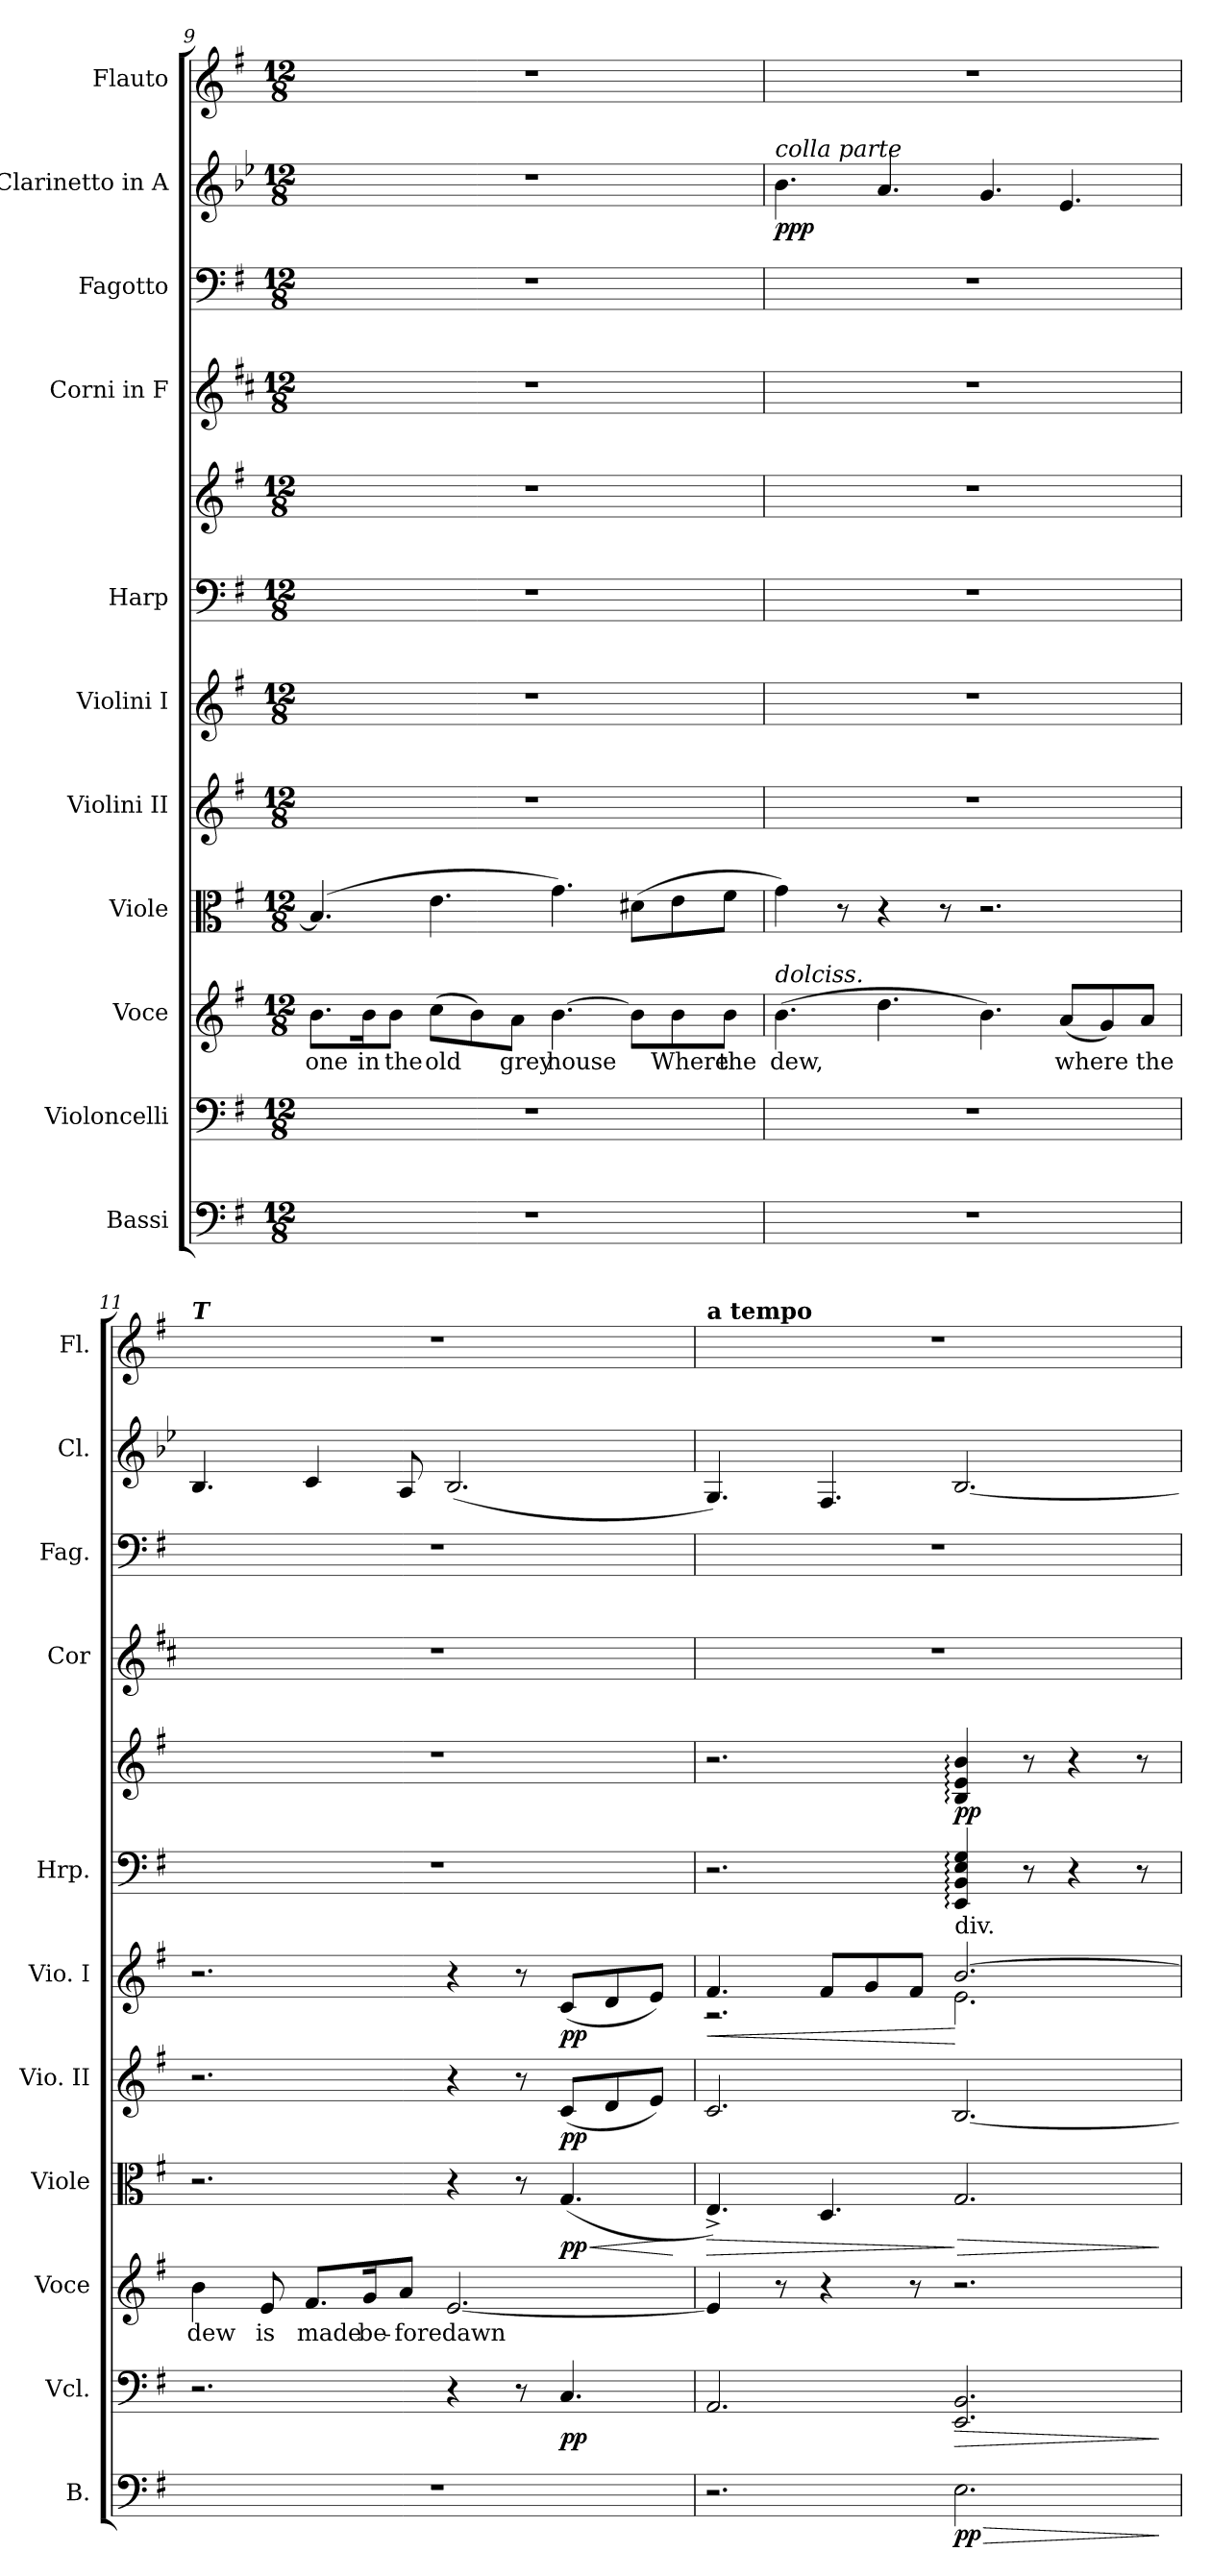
**kern	**dynam	**kern	**dynam	**kern	**text	**kern	**dynam	**kern	**dynam	**kern	**dynam	**kern	**kern	**dynam	**kern	**kern	**kern	**dynam	**kern
*part11	*part11	*part10	*part10	*part9	*part9	*part8	*part8	*part7	*part7	*part6	*part6	*part5	*part5	*part5	*part4	*part3	*part2	*part2	*part1
*staff12	*staff12	*staff11	*staff11	*staff10	*staff10	*staff9	*staff9	*staff8	*staff8	*staff7	*staff7	*staff6	*staff5	*staff5/6	*staff4	*staff3	*staff2	*staff2	*staff1
*I"Bassi	*	*I"Violoncelli	*	*I"Voce	*	*I"Viole	*	*I"Violini II	*	*I"Violini I	*	*I"Harp	*	*	*I"Corni in F	*I"Fagotto	*I"Clarinetto in A	*	*I"Flauto
*I'B.	*	*I'Vcl.	*	*I'Voce	*	*I'Viole	*	*I'Vio. II	*	*I'Vio. I	*	*I'Hrp.	*	*	*I'Cor	*I'Fag.	*I'Cl.	*	*I'Fl.
!!LO:PB:g=z
*clefF4	*	*clefF4	*	*clefG2	*	*clefC3	*	*clefG2	*	*clefG2	*	*clefF4	*clefG2	*	*clefG2	*clefF4	*clefG2	*	*clefG2
*ITrd7c12	*	*	*	*	*	*	*	*	*	*	*	*	*	*	*ITrd4c7	*	*ITrd2c3	*	*
*k[f#]	*	*k[f#]	*	*k[f#]	*	*k[f#]	*	*k[f#]	*	*k[f#]	*	*k[f#]	*k[f#]	*	*k[f#]	*k[f#]	*k[f#]	*	*k[f#]
*M12/8	*	*M12/8	*	*M12/8	*	*M12/8	*	*M12/8	*	*M12/8	*	*M12/8	*M12/8	*	*M12/8	*M12/8	*M12/8	*	*M12/8
=9	=9	=9	=9	=9	=9	=9	=9	=9	=9	=9	=9	=9	=9	=9	=9	=9	=9	=9	=9
!	!	!	!	!	!LO:LY:b	!	!	!	!	!	!	!	!	!	!	!	!	!	!
1.r	.	1.r	.	8.b\L	one	(4.B/]	.	1.r	.	1.r	.	1.r	1.r	.	1.r	1.r	1.r	.	1.r
!	!	!	!	!	!LO:LY:b	!	!	!	!	!	!	!	!	!	!	!	!	!	!
.	.	.	.	16b\K	in	.	.	.	.	.	.	.	.	.	.	.	.	.	.
!	!	!	!	!	!LO:LY:b	!	!	!	!	!	!	!	!	!	!	!	!	!	!
.	.	.	.	8b\J	the	.	.	.	.	.	.	.	.	.	.	.	.	.	.
!	!	!	!	!	!LO:LY:b	!	!	!	!	!	!	!	!	!	!	!	!	!	!
.	.	.	.	(8cc\L	old	4.e\	.	.	.	.	.	.	.	.	.	.	.	.	.
.	.	.	.	8b\)	.	.	.	.	.	.	.	.	.	.	.	.	.	.	.
!	!	!	!	!	!LO:LY:b	!	!	!	!	!	!	!	!	!	!	!	!	!	!
.	.	.	.	8a\J	grey	.	.	.	.	.	.	.	.	.	.	.	.	.	.
!	!	!	!	!	!LO:LY:b	!	!	!	!	!	!	!	!	!	!	!	!	!	!
.	.	.	.	[4.b\	house	4.g\)	.	.	.	.	.	.	.	.	.	.	.	.	.
.	.	.	.	8b\L]	.	(8d#X\L	.	.	.	.	.	.	.	.	.	.	.	.	.
!	!	!	!	!	!LO:LY:b	!	!	!	!	!	!	!	!	!	!	!	!	!	!
.	.	.	.	8b\	Where	8e\	.	.	.	.	.	.	.	.	.	.	.	.	.
!	!	!	!	!	!LO:LY:b	!	!	!	!	!	!	!	!	!	!	!	!	!	!
.	.	.	.	8b\J	the	8f#\J	.	.	.	.	.	.	.	.	.	.	.	.	.
=10	=10	=10	=10	=10	=10	=10	=10	=10	=10	=10	=10	=10	=10	=10	=10	=10	=10	=10	=10
!	!	!	!	!	!	!	!	!	!	!	!	!	!	!	!	!	!LO:TX:a:i:t=colla parte	!	!
!	!	!	!	!LO:TX:a:i:t=dolciss.	!	!	!	!	!	!	!	!	!	!	!	!	!	!	!
!	!	!	!	!	!LO:LY:b	!	!	!	!	!	!	!	!	!	!	!	!	!LO:DY:b	!
1.r	.	1.r	.	(4.b\	dew,	4g\)	.	1.r	.	1.r	.	1.r	1.r	.	1.r	1.r	4.g\	ppp	1.r
.	.	.	.	.	.	8r	.	.	.	.	.	.	.	.	.	.	.	.	.
.	.	.	.	4.dd\	.	4r	.	.	.	.	.	.	.	.	.	.	4.f#/	.	.
.	.	.	.	.	.	8r	.	.	.	.	.	.	.	.	.	.	.	.	.
.	.	.	.	4.b\)	.	2.r	.	.	.	.	.	.	.	.	.	.	4.e/	.	.
!	!	!	!	!	!LO:LY:b	!	!	!	!	!	!	!	!	!	!	!	!	!	!
.	.	.	.	(8a/L	where	.	.	.	.	.	.	.	.	.	.	.	4.c/	.	.
.	.	.	.	8g/)	.	.	.	.	.	.	.	.	.	.	.	.	.	.	.
!	!	!	!	!	!LO:LY:b	!	!	!	!	!	!	!	!	!	!	!	!	!	!
.	.	.	.	8a/J	the	.	.	.	.	.	.	.	.	.	.	.	.	.	.
=11	=11	=11	=11	=11	=11	=11	=11	=11	=11	=11	=11	=11	=11	=11	=11	=11	=11	=11	=11
!	!	!	!	!	!	!	!	!	!	!	!	!	!	!	!	!	!	!	!LO:TX:a:Bi:t=T
!	!	!	!	!	!LO:LY:b	!	!	!	!	!	!	!	!	!	!	!	!	!	!
1.r	.	2.r	.	4b\	dew	2.r	.	2.r	.	2.r	.	1.r	1.r	.	1.r	1.r	4.G/	.	1.r
!	!	!	!	!	!LO:LY:b	!	!	!	!	!	!	!	!	!	!	!	!	!	!
.	.	.	.	8e/	is	.	.	.	.	.	.	.	.	.	.	.	.	.	.
!	!	!	!	!	!LO:LY:b	!	!	!	!	!	!	!	!	!	!	!	!	!	!
.	.	.	.	8.f#/L	made	.	.	.	.	.	.	.	.	.	.	.	4A/	.	.
!	!	!	!	!	!LO:LY:b	!	!	!	!	!	!	!	!	!	!	!	!	!	!
.	.	.	.	16g/K	be-	.	.	.	.	.	.	.	.	.	.	.	.	.	.
!	!	!	!	!	!LO:LY:b	!	!	!	!	!	!	!	!	!	!	!	!	!	!
.	.	.	.	8a/J	-fore	.	.	.	.	.	.	.	.	.	.	.	8F#/	.	.
!	!	!	!	!	!LO:LY:b	!	!	!	!	!	!	!	!	!	!	!	!	!	!
.	.	4r	.	[2.e/	dawn	4r	.	4r	.	4r	.	.	.	.	.	.	(2.G/	.	.
.	.	8r	.	.	.	8r	.	8r	.	8r	.	.	.	.	.	.	.	.	.
!	!	!	!LO:DY:b	!	!	!	!LO:HP:b	!	!	!	!	!	!	!	!	!	!	!	!
!	!	!	!	!	!	!	!LO:DY:n=1:b	!	!LO:DY:b	!	!LO:DY:b	!	!	!	!	!	!	!	!
.	.	4.C/	pp	.	.	(4.G/	< pp	(8c/L	pp	(8c/L	pp	.	.	.	.	.	.	.	.
.	.	.	.	.	.	.	.	8d/	.	8d/	.	.	.	.	.	.	.	.	.
.	.	.	.	.	.	.	.	8e/J)	.	8e/J)	.	.	.	.	.	.	.	.	.
.	.	.	.	.	.	.	[	.	.	.	.	.	.	.	.	.	.	.	.
=12	=12	=12	=12	=12	=12	=12	=12	=12	=12	=12	=12	=12	=12	=12	=12	=12	=12	=12	=12
!	!	!	!	!	!	!	!	!	!	!	!	!	!	!	!	!	!	!	!LO:TX:a:B:t=a tempo
!	!	!	!	!	!	!	!LO:HP:b	!	!	!	!LO:HP:b	!	!	!	!	!	!	!	!
*	*	*	*	*	*	*	*	*	*	*^	*	*	*	*	*	*	*	*	*
2.r	.	2.AA/	.	4e/]	.	4.E^/)	>	2.c/	.	4.f#/	2.r	<	2.r	2.r	.	1.r	1.r	4.E/)	.	1.r
.	.	.	.	8r	.	.	.	.	.	.	.	.	.	.	.	.	.	.	.	.
.	.	.	.	4r	.	4.D/	.	.	.	8f#/L	.	.	.	.	.	.	.	4.D/	.	.
.	.	.	.	.	.	.	.	.	.	8g/	.	.	.	.	.	.	.	.	.	.
.	.	.	.	8r	.	.	.	.	.	8f#/J	.	.	.	.	.	.	.	.	.	.
!	!	!	!	!	!	!	!	!	!	!LO:TX:a:t=div.	!	!	!	!	!	!	!	!	!	!
!	!LO:HP:b	!	!LO:HP:b	!	!	!	!LO:HP:n=1:b	!	!	!	!	!	!	!	!	!	!	!	!	!
!	!LO:DY:n=1:b	!	!	!	!	!	!	!	!	!	!	!	!	!	!LO:DY:b	!	!	!	!	!
2.EE\	> pp	2.EE/ 2.BB/	>	2.r	.	2.G/	] >	[2.B/	.	[2.b/	2.e\	[	4EE/: 4BB/: 4E/: 4G/:	4B/: 4e/: 4b/:	pp	.	.	[2.G/	.	.
.	.	.	.	.	.	.	.	.	.	.	.	.	8r	8r	.	.	.	.	.	.
.	.	.	.	.	.	.	.	.	.	.	.	.	4r	4r	.	.	.	.	.	.
.	.	.	.	.	.	.	.	.	.	.	.	.	8r	8r	.	.	.	.	.	.
*	*	*	*	*	*	*	*	*	*	*v	*v	*	*	*	*	*	*	*	*	*
.	]	.	]	.	.	.	]	.	.	.	.	.	.	.	.	.	.	.	.
=	=	=	=	=	=	=	=	=	=	=	=	=	=	=	=	=	=	=	=
*-	*-	*-	*-	*-	*-	*-	*-	*-	*-	*-	*-	*-	*-	*-	*-	*-	*-	*-	*-
